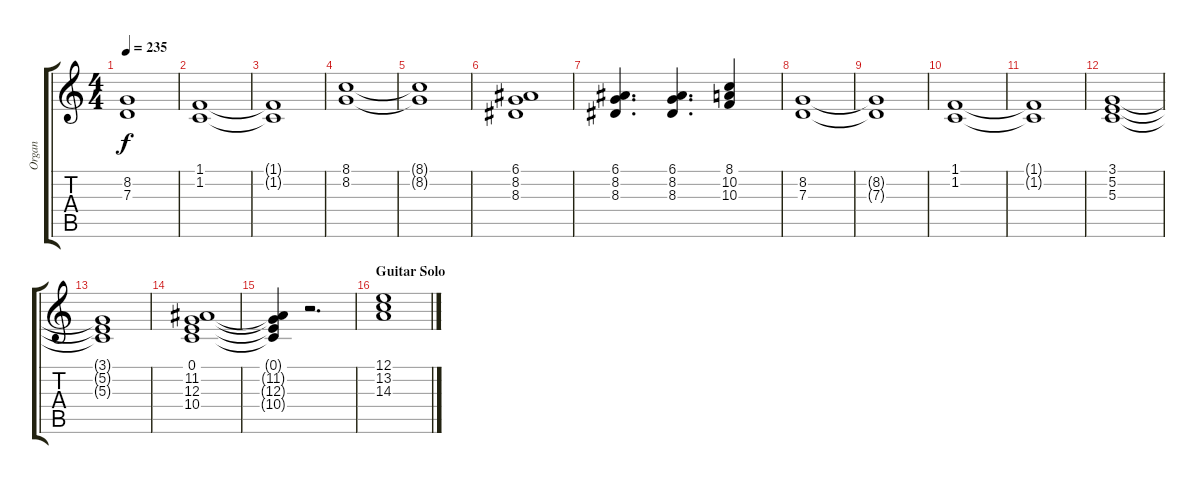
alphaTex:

\track ("Organ" "Organ") {instrument lead2sawtooth}
\staff {score tabs}
\tuning (E4 B3 G3 D3 A2 E2) {hide}
\ts (4 4)
\tempo 235
\clef g2
\ks c
(8.2{t} 7.3{t}).1{dy f} |
(1.1 1.2).1 |
(1.1{t} 1.2{t}).1 |
(8.1 8.2).1 |
(8.1{t} 8.2{t}).1 |
(6.1 8.2 8.3).1 |
(6.1 8.2 8.3).4{d} (6.1 8.2 8.3).4{d} (8.1 10.2 10.3).4 |
(8.2 7.3).1 |
(8.2{t} 7.3{t}).1 |
(1.1 1.2).1 |
(1.1{t} 1.2{t}).1 |
(3.1 5.2 5.3).1 |
(3.1{t} 5.2{t} 5.3{t}).1 |
(0.1 11.2 12.3 10.4).1 |
(0.1{t} 11.2{t} 12.3{t} 10.4{t}).4 r.2{d} |
\section ("" "Guitar Solo")
(12.1 13.2 14.3).1
